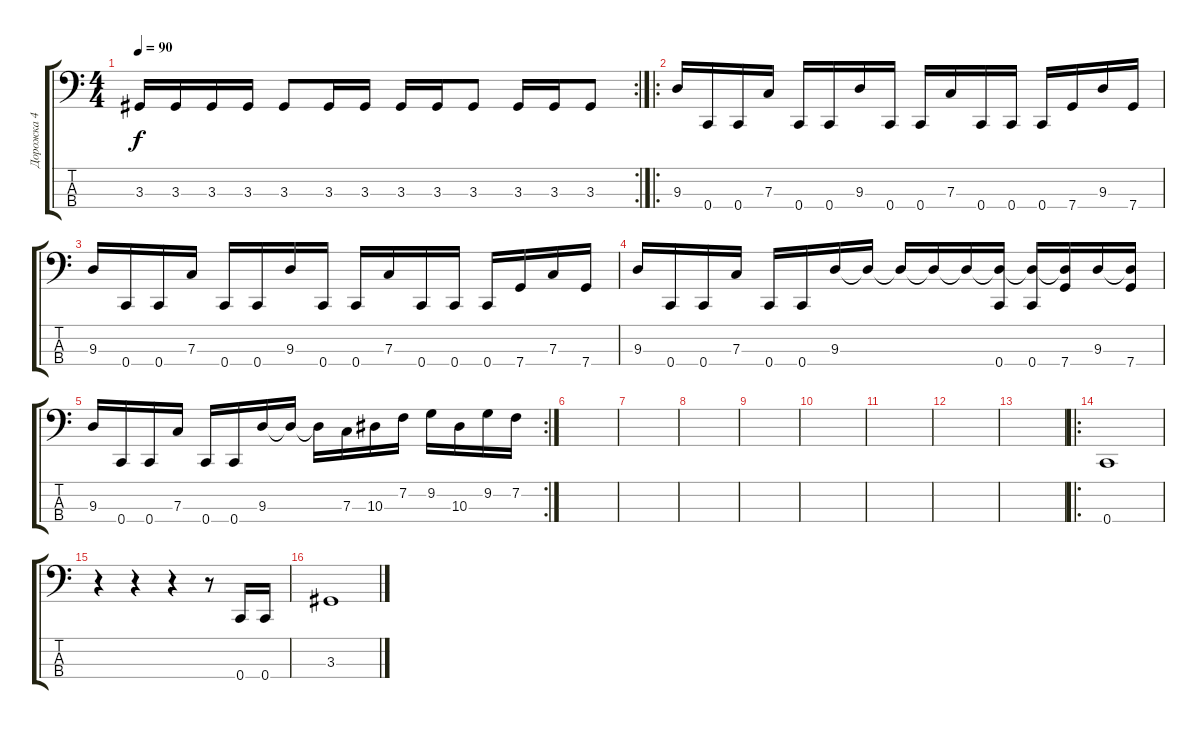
\track ("Дорожка 4" "Дорожка 4") {instrument electricbassfinger}
\staff {score tabs}
\tuning (Eb2 Bb1 F1 C1) {hide}
\rc 2
\ts (4 4)
\tempo 90
\clef f4
\ks c
3.3.16{dy f} 3.3.16 3.3.16 3.3.16 3.3.8 3.3.16 3.3.16 3.3.16 3.3.16 3.3.8 3.3.16 3.3.16 3.3.8 |
\ro
9.3.16 0.4.16 0.4.16 7.3.16 0.4.16 0.4.16 9.3.16 0.4.16 0.4.16 7.3.16 0.4.16 0.4.16 0.4.16 7.4.16 9.3.16 7.4.16 |
9.3.16 0.4.16 0.4.16 7.3.16 0.4.16 0.4.16 9.3.16 0.4.16 0.4.16 7.3.16 0.4.16 0.4.16 0.4.16 7.4.16 7.3.16 7.4.16 |
9.3.16 0.4.16 0.4.16 7.3.16 0.4.16 0.4.16 9.3.16 9.3{t}.16 9.3{t}.16 9.3{t}.16 9.3{t}.16 (9.3{t} 0.4).16 (9.3{t} 0.4).16 (9.3{t} 7.4).16 9.3.16 (9.3{t} 7.4).16 |
\rc 2
9.3.16 0.4.16 0.4.16 7.3.16 0.4.16 0.4.16 9.3.16 9.3{t}.16 9.3{t}.16 7.3.16 10.3.16 7.2.16 9.2.16 10.3.16 9.2.16 7.2.16 |
|
|
|
|
|
|
|
|
\ro
0.4.1 |
r.4 r.4 r.4 r.8 0.4.16 0.4.16 |
3.3.1
